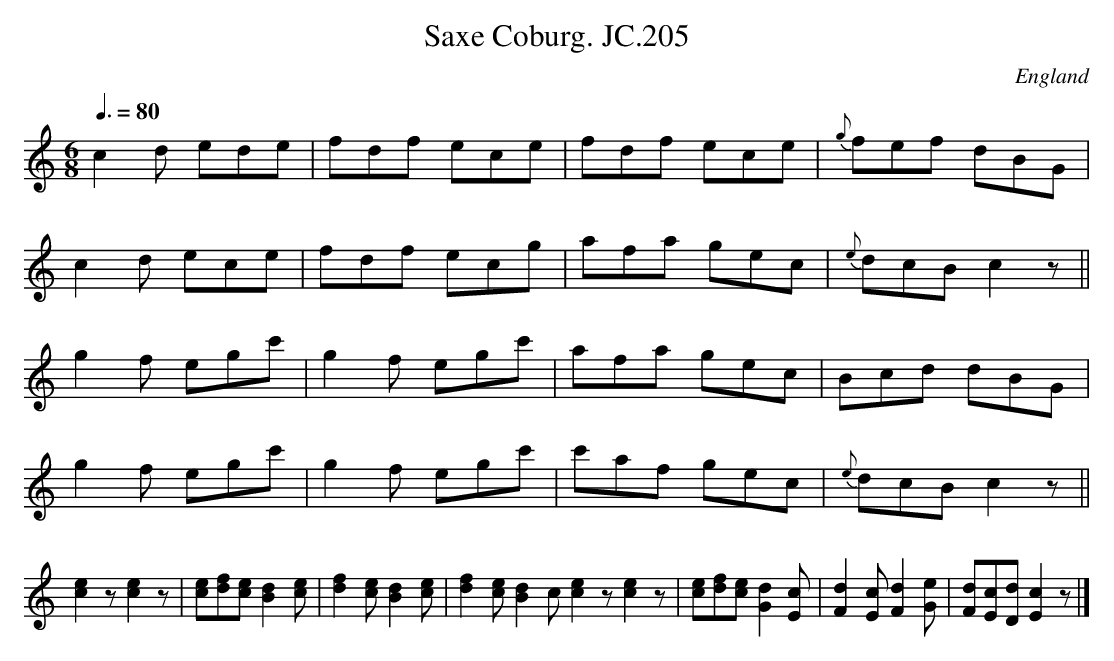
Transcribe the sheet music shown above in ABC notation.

X:1
T:Saxe Coburg. JC.205
O:England
M:6/8
L:1/8
Q:3/8=80
K:C major
c2d ede|\
fdf ece|fdf ece|{g}fef dBG|!
c2d ece|fdf ecg|afa gec|{e}dcBc2z||!
g2f egc'|g2f egc'|afa gec|Bcd dBG|!
g2f egc'|g2f egc'|c'af gec|{e}dcBc2z||!
[c2e2]z[c2e2]z|[ce][df][ce][B2d2][ce]|\
[d2f2][ce][B2d2][ce]|[d2f2][ce][B2d2][c|!
[c2e2]z[c2e2]z|[ce][df][ce][G2d2][Ec]|\
[F2d2][Ec][F2d2][Ge]|[Fd][Ec][Dd][E2c2]z|]
